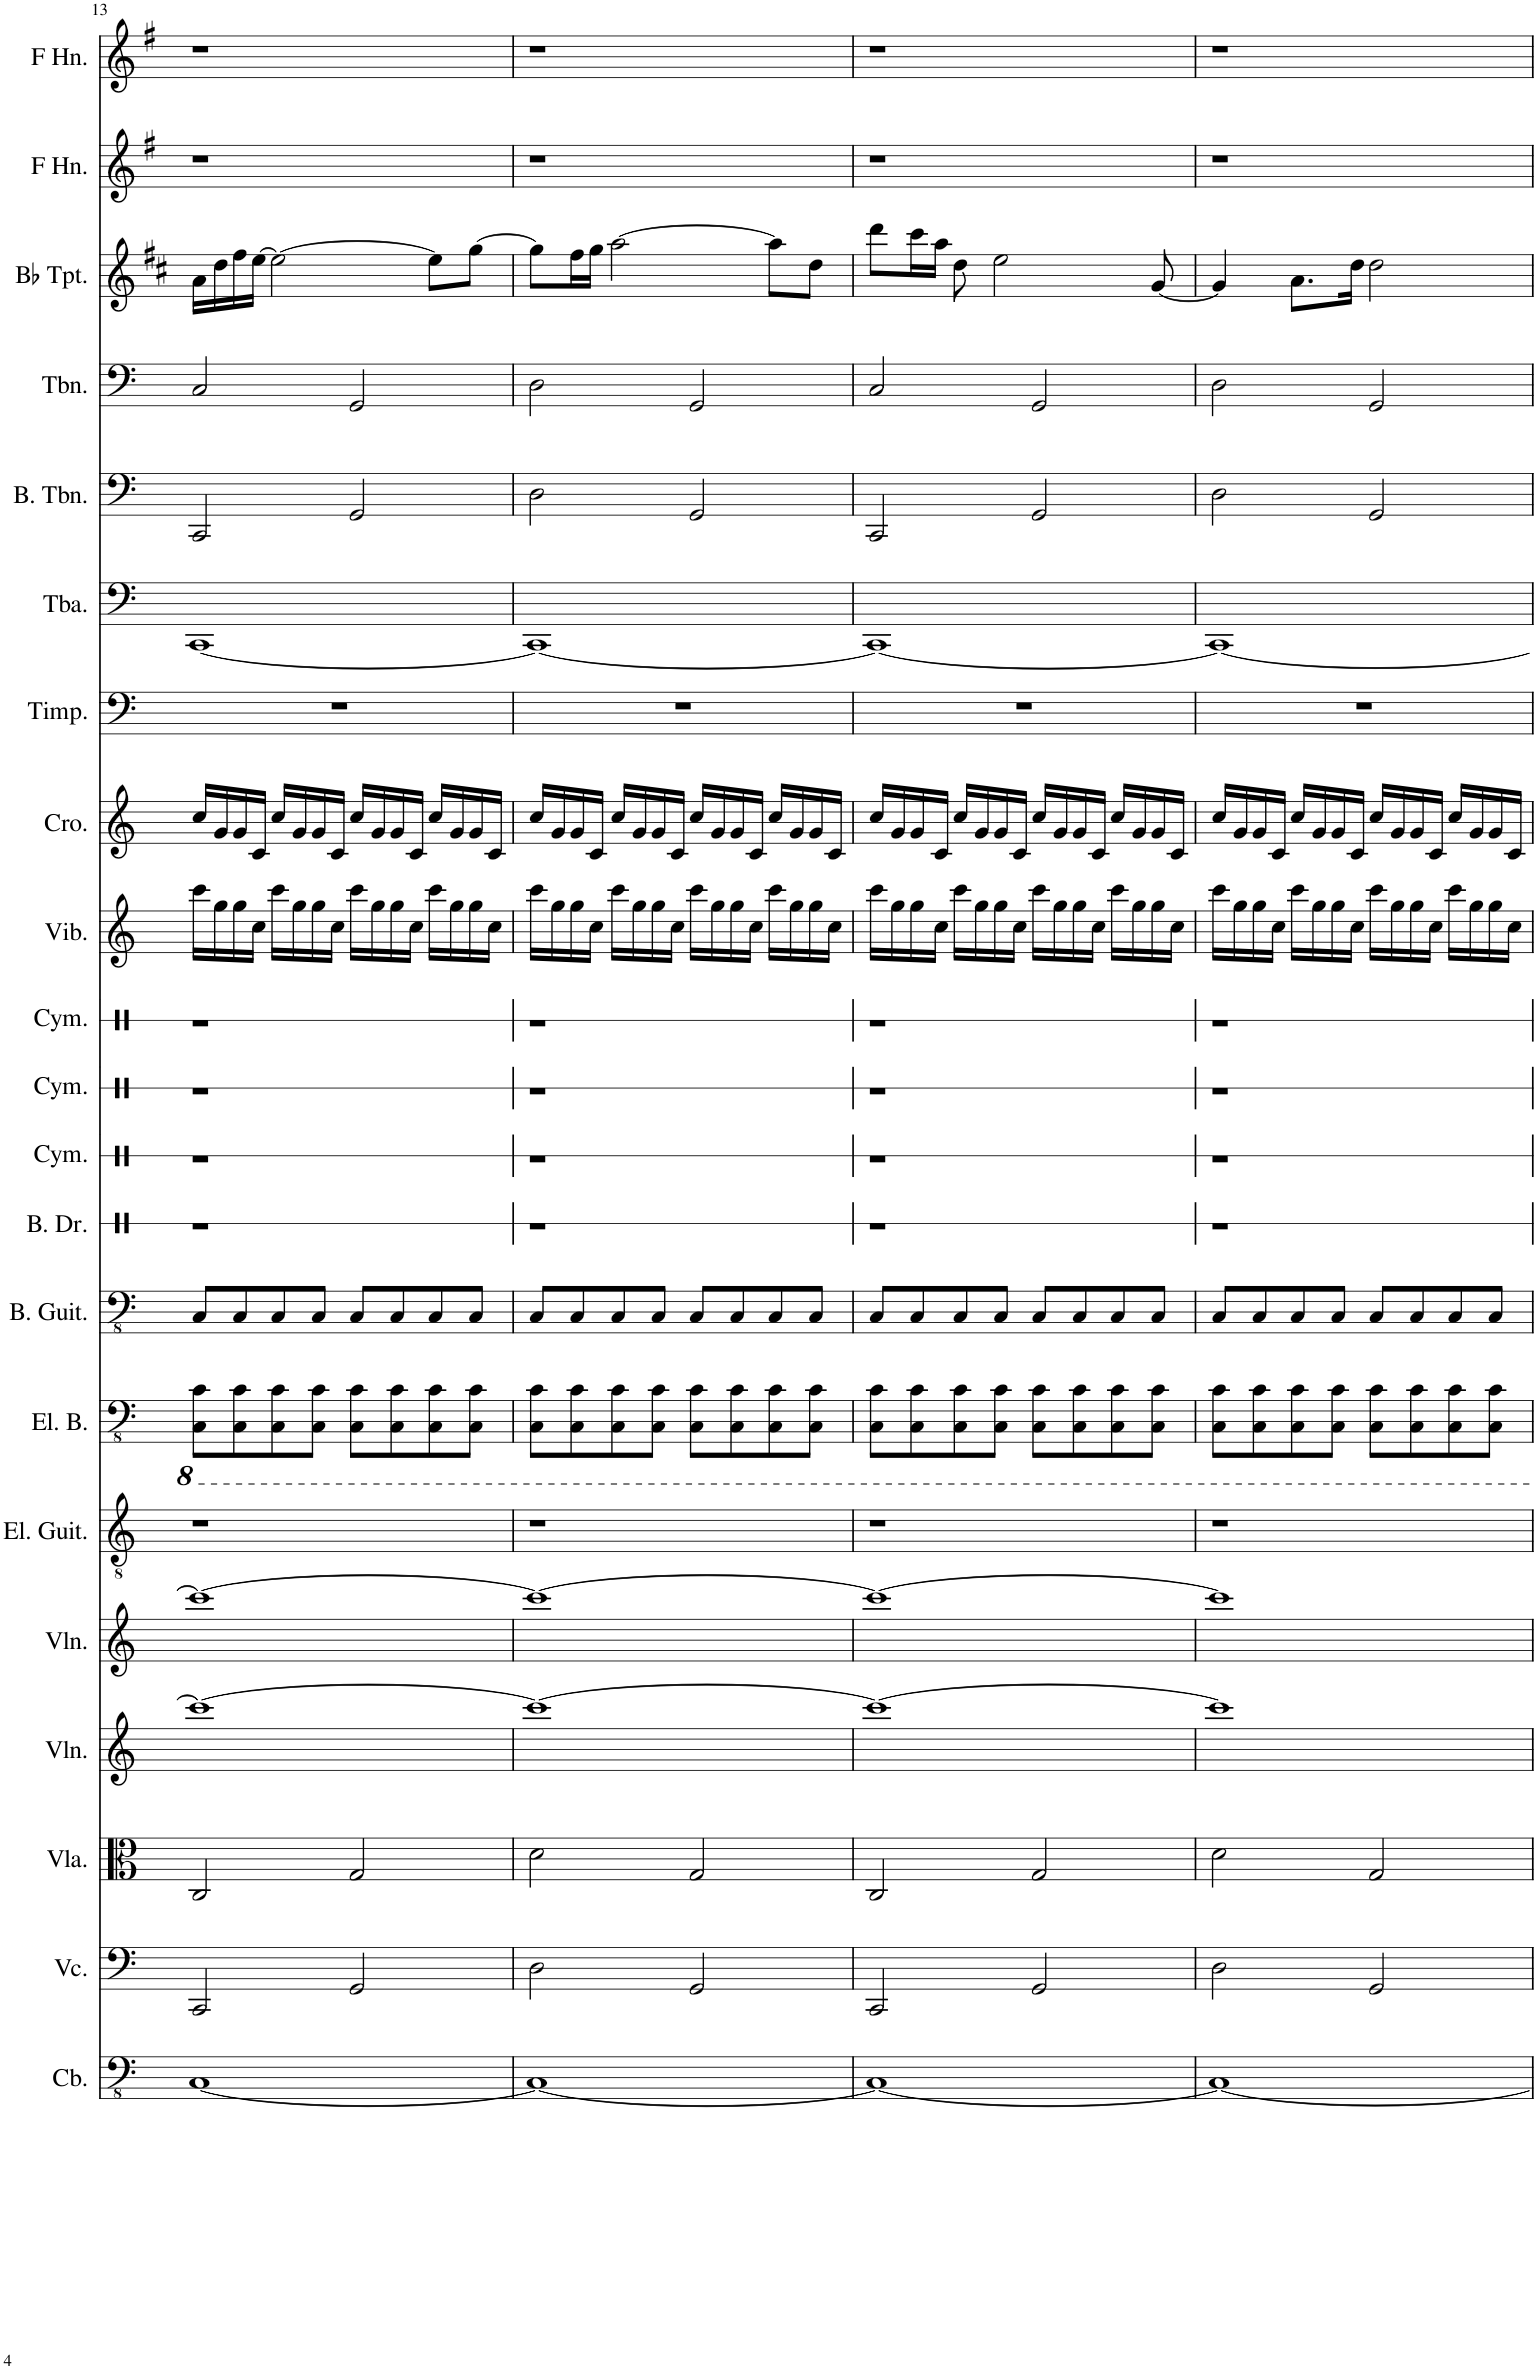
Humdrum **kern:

**kern	**kern	**kern	**kern	**kern	**kern	**kern	**kern	**kern	**kern	**kern	**kern	**kern	**kern	**kern	**kern	**kern	**kern	**kern	**kern	**kern
*part21	*part20	*part19	*part18	*part17	*part16	*part15	*part14	*part13	*part12	*part11	*part10	*part9	*part8	*part7	*part6	*part5	*part4	*part3	*part2	*part1
*staff21	*staff20	*staff19	*staff18	*staff17	*staff16	*staff15	*staff14	*staff13	*staff12	*staff11	*staff10	*staff9	*staff8	*staff7	*staff6	*staff5	*staff4	*staff3	*staff2	*staff1
*I"Contrabass	*I"Violoncello	*I"Viola	*I"Violin	*I"Violin	*I"Electric Guitar	*I"Electric Bass	*I"Bass Guitar	*I"Bass Drum	*I"Cymbal	*I"Cymbal	*I"Cymbal	*I"Vibraphone	*I"Crotales	*I"Timpani	*I"Tuba	*I"Bass Trombone	*I"Trombone	*I"Bb Trumpet	*I"Horn in F	*I"Horn in F
*I'Cb.	*I'Vc.	*I'Vla.	*I'Vln.	*I'Vln.	*I'El. Guit.	*I'El. B.	*I'B. Guit.	*I'B. Dr.	*I'Cym.	*I'Cym.	*I'Cym.	*I'Vib.	*I'Cro.	*I'Timp.	*I'Tba.	*I'B. Tbn.	*I'Tbn.	*I'Bb Tpt.	*	*
!!LO:PB:g=z
*clefFv4	*clefF4	*clefC3	*clefG2	*clefG2	*clefGv2	*clefFv4	*clefFv4	*clefX	*clefX	*clefX	*clefX	*clefG2	*clefG2	*clefF4	*clefF4	*clefF4	*clefF4	*clefG2	*clefG2	*clefG2
*Trd7c12	*	*	*	*	*	*	*	*	*	*	*	*	*Trd-14c-24	*	*	*	*	*Trd1c2	*Trd4c7	*Trd4c7
*k[]	*k[]	*k[]	*k[]	*k[]	*k[]	*k[]	*k[]	*k[]	*k[]	*k[]	*k[]	*k[]	*k[]	*k[]	*k[]	*k[]	*k[]	*k[f#c#]	*k[f#]	*k[f#]
*M4/4	*M4/4	*M4/4	*M4/4	*M4/4	*M4/4	*M4/4	*M4/4	*M4/4	*M4/4	*M4/4	*M4/4	*M4/4	*M4/4	*M4/4	*M4/4	*M4/4	*M4/4	*M4/4	*M4/4	*M4/4
=13	=13	=13	=13	=13	=13	=13	=13	=13	=13	=13	=13	=13	=13	=13	=13	=13	=13	=13	=13	=13
[1CC	2CC/	2C/	1ccc_	1ccc_	1r	8CCC\ 8CC\L	8CC/L	1r	1r	1r	1r	16ccc\LL	16cc/LL	1r	[1CC	2CC/	2C/	16a\LL	1r	1r
.	.	.	.	.	.	.	.	.	.	.	.	16gg\	16g/	.	.	.	.	16dd\	.	.
.	.	.	.	.	.	8CCC\ 8CC\	8CC/	.	.	.	.	16gg\	16g/	.	.	.	.	16ff#\	.	.
.	.	.	.	.	.	.	.	.	.	.	.	16cc\JJ	16c/JJ	.	.	.	.	[16ee\JJ	.	.
.	.	.	.	.	.	8CCC\ 8CC\	8CC/	.	.	.	.	16ccc\LL	16cc/LL	.	.	.	.	2ee\_	.	.
.	.	.	.	.	.	.	.	.	.	.	.	16gg\	16g/	.	.	.	.	.	.	.
.	.	.	.	.	.	8CCC\ 8CC\J	8CC/J	.	.	.	.	16gg\	16g/	.	.	.	.	.	.	.
.	.	.	.	.	.	.	.	.	.	.	.	16cc\JJ	16c/JJ	.	.	.	.	.	.	.
.	2GG/	2G/	.	.	.	8CCC\ 8CC\L	8CC/L	.	.	.	.	16ccc\LL	16cc/LL	.	.	2GG/	2GG/	.	.	.
.	.	.	.	.	.	.	.	.	.	.	.	16gg\	16g/	.	.	.	.	.	.	.
.	.	.	.	.	.	8CCC\ 8CC\	8CC/	.	.	.	.	16gg\	16g/	.	.	.	.	.	.	.
.	.	.	.	.	.	.	.	.	.	.	.	16cc\JJ	16c/JJ	.	.	.	.	.	.	.
.	.	.	.	.	.	8CCC\ 8CC\	8CC/	.	.	.	.	16ccc\LL	16cc/LL	.	.	.	.	8ee\L]	.	.
.	.	.	.	.	.	.	.	.	.	.	.	16gg\	16g/	.	.	.	.	.	.	.
.	.	.	.	.	.	8CCC\ 8CC\J	8CC/J	.	.	.	.	16gg\	16g/	.	.	.	.	[8gg\J	.	.
.	.	.	.	.	.	.	.	.	.	.	.	16cc\JJ	16c/JJ	.	.	.	.	.	.	.
=14	=14	=14	=14	=14	=14	=14	=14	=14	=14	=14	=14	=14	=14	=14	=14	=14	=14	=14	=14	=14
1CC_	2D\	2d\	1ccc_	1ccc_	1r	8CCC\ 8CC\L	8CC/L	1r	1r	1r	1r	16ccc\LL	16cc/LL	1r	1CC_	2D\	2D\	8gg\L]	1r	1r
.	.	.	.	.	.	.	.	.	.	.	.	16gg\	16g/	.	.	.	.	.	.	.
.	.	.	.	.	.	8CCC\ 8CC\	8CC/	.	.	.	.	16gg\	16g/	.	.	.	.	16ff#\L	.	.
.	.	.	.	.	.	.	.	.	.	.	.	16cc\JJ	16c/JJ	.	.	.	.	16gg\JJ	.	.
.	.	.	.	.	.	8CCC\ 8CC\	8CC/	.	.	.	.	16ccc\LL	16cc/LL	.	.	.	.	[2aa\	.	.
.	.	.	.	.	.	.	.	.	.	.	.	16gg\	16g/	.	.	.	.	.	.	.
.	.	.	.	.	.	8CCC\ 8CC\J	8CC/J	.	.	.	.	16gg\	16g/	.	.	.	.	.	.	.
.	.	.	.	.	.	.	.	.	.	.	.	16cc\JJ	16c/JJ	.	.	.	.	.	.	.
.	2GG/	2G/	.	.	.	8CCC\ 8CC\L	8CC/L	.	.	.	.	16ccc\LL	16cc/LL	.	.	2GG/	2GG/	.	.	.
.	.	.	.	.	.	.	.	.	.	.	.	16gg\	16g/	.	.	.	.	.	.	.
.	.	.	.	.	.	8CCC\ 8CC\	8CC/	.	.	.	.	16gg\	16g/	.	.	.	.	.	.	.
.	.	.	.	.	.	.	.	.	.	.	.	16cc\JJ	16c/JJ	.	.	.	.	.	.	.
.	.	.	.	.	.	8CCC\ 8CC\	8CC/	.	.	.	.	16ccc\LL	16cc/LL	.	.	.	.	8aa\L]	.	.
.	.	.	.	.	.	.	.	.	.	.	.	16gg\	16g/	.	.	.	.	.	.	.
.	.	.	.	.	.	8CCC\ 8CC\J	8CC/J	.	.	.	.	16gg\	16g/	.	.	.	.	8dd\J	.	.
.	.	.	.	.	.	.	.	.	.	.	.	16cc\JJ	16c/JJ	.	.	.	.	.	.	.
=15	=15	=15	=15	=15	=15	=15	=15	=15	=15	=15	=15	=15	=15	=15	=15	=15	=15	=15	=15	=15
1CC_	2CC/	2C/	1ccc_	1ccc_	1r	8CCC\ 8CC\L	8CC/L	1r	1r	1r	1r	16ccc\LL	16cc/LL	1r	1CC_	2CC/	2C/	8ddd\L	1r	1r
.	.	.	.	.	.	.	.	.	.	.	.	16gg\	16g/	.	.	.	.	.	.	.
.	.	.	.	.	.	8CCC\ 8CC\	8CC/	.	.	.	.	16gg\	16g/	.	.	.	.	16ccc#\L	.	.
.	.	.	.	.	.	.	.	.	.	.	.	16cc\JJ	16c/JJ	.	.	.	.	16aa\JJ	.	.
.	.	.	.	.	.	8CCC\ 8CC\	8CC/	.	.	.	.	16ccc\LL	16cc/LL	.	.	.	.	8dd\	.	.
.	.	.	.	.	.	.	.	.	.	.	.	16gg\	16g/	.	.	.	.	.	.	.
.	.	.	.	.	.	8CCC\ 8CC\J	8CC/J	.	.	.	.	16gg\	16g/	.	.	.	.	2ee\	.	.
.	.	.	.	.	.	.	.	.	.	.	.	16cc\JJ	16c/JJ	.	.	.	.	.	.	.
.	2GG/	2G/	.	.	.	8CCC\ 8CC\L	8CC/L	.	.	.	.	16ccc\LL	16cc/LL	.	.	2GG/	2GG/	.	.	.
.	.	.	.	.	.	.	.	.	.	.	.	16gg\	16g/	.	.	.	.	.	.	.
.	.	.	.	.	.	8CCC\ 8CC\	8CC/	.	.	.	.	16gg\	16g/	.	.	.	.	.	.	.
.	.	.	.	.	.	.	.	.	.	.	.	16cc\JJ	16c/JJ	.	.	.	.	.	.	.
.	.	.	.	.	.	8CCC\ 8CC\	8CC/	.	.	.	.	16ccc\LL	16cc/LL	.	.	.	.	.	.	.
.	.	.	.	.	.	.	.	.	.	.	.	16gg\	16g/	.	.	.	.	.	.	.
.	.	.	.	.	.	8CCC\ 8CC\J	8CC/J	.	.	.	.	16gg\	16g/	.	.	.	.	[8g/	.	.
.	.	.	.	.	.	.	.	.	.	.	.	16cc\JJ	16c/JJ	.	.	.	.	.	.	.
=16	=16	=16	=16	=16	=16	=16	=16	=16	=16	=16	=16	=16	=16	=16	=16	=16	=16	=16	=16	=16
1CC_	2D\	2d\	1ccc]	1ccc]	1r	8CCC\ 8CC\L	8CC/L	1r	1r	1r	1r	16ccc\LL	16cc/LL	1r	1CC_	2D\	2D\	4g/]	1r	1r
.	.	.	.	.	.	.	.	.	.	.	.	16gg\	16g/	.	.	.	.	.	.	.
.	.	.	.	.	.	8CCC\ 8CC\	8CC/	.	.	.	.	16gg\	16g/	.	.	.	.	.	.	.
.	.	.	.	.	.	.	.	.	.	.	.	16cc\JJ	16c/JJ	.	.	.	.	.	.	.
.	.	.	.	.	.	8CCC\ 8CC\	8CC/	.	.	.	.	16ccc\LL	16cc/LL	.	.	.	.	8.a\L	.	.
.	.	.	.	.	.	.	.	.	.	.	.	16gg\	16g/	.	.	.	.	.	.	.
.	.	.	.	.	.	8CCC\ 8CC\J	8CC/J	.	.	.	.	16gg\	16g/	.	.	.	.	.	.	.
.	.	.	.	.	.	.	.	.	.	.	.	16cc\JJ	16c/JJ	.	.	.	.	16dd\Jk	.	.
.	2GG/	2G/	.	.	.	8CCC\ 8CC\L	8CC/L	.	.	.	.	16ccc\LL	16cc/LL	.	.	2GG/	2GG/	2dd\	.	.
.	.	.	.	.	.	.	.	.	.	.	.	16gg\	16g/	.	.	.	.	.	.	.
.	.	.	.	.	.	8CCC\ 8CC\	8CC/	.	.	.	.	16gg\	16g/	.	.	.	.	.	.	.
.	.	.	.	.	.	.	.	.	.	.	.	16cc\JJ	16c/JJ	.	.	.	.	.	.	.
.	.	.	.	.	.	8CCC\ 8CC\	8CC/	.	.	.	.	16ccc\LL	16cc/LL	.	.	.	.	.	.	.
.	.	.	.	.	.	.	.	.	.	.	.	16gg\	16g/	.	.	.	.	.	.	.
.	.	.	.	.	.	8CCC\ 8CC\J	8CC/J	.	.	.	.	16gg\	16g/	.	.	.	.	.	.	.
.	.	.	.	.	.	.	.	.	.	.	.	16cc\JJ	16c/JJ	.	.	.	.	.	.	.
=	=	=	=	=	=	=	=	=	=	=	=	=	=	=	=	=	=	=	=	=
*-	*-	*-	*-	*-	*-	*-	*-	*-	*-	*-	*-	*-	*-	*-	*-	*-	*-	*-	*-	*-
